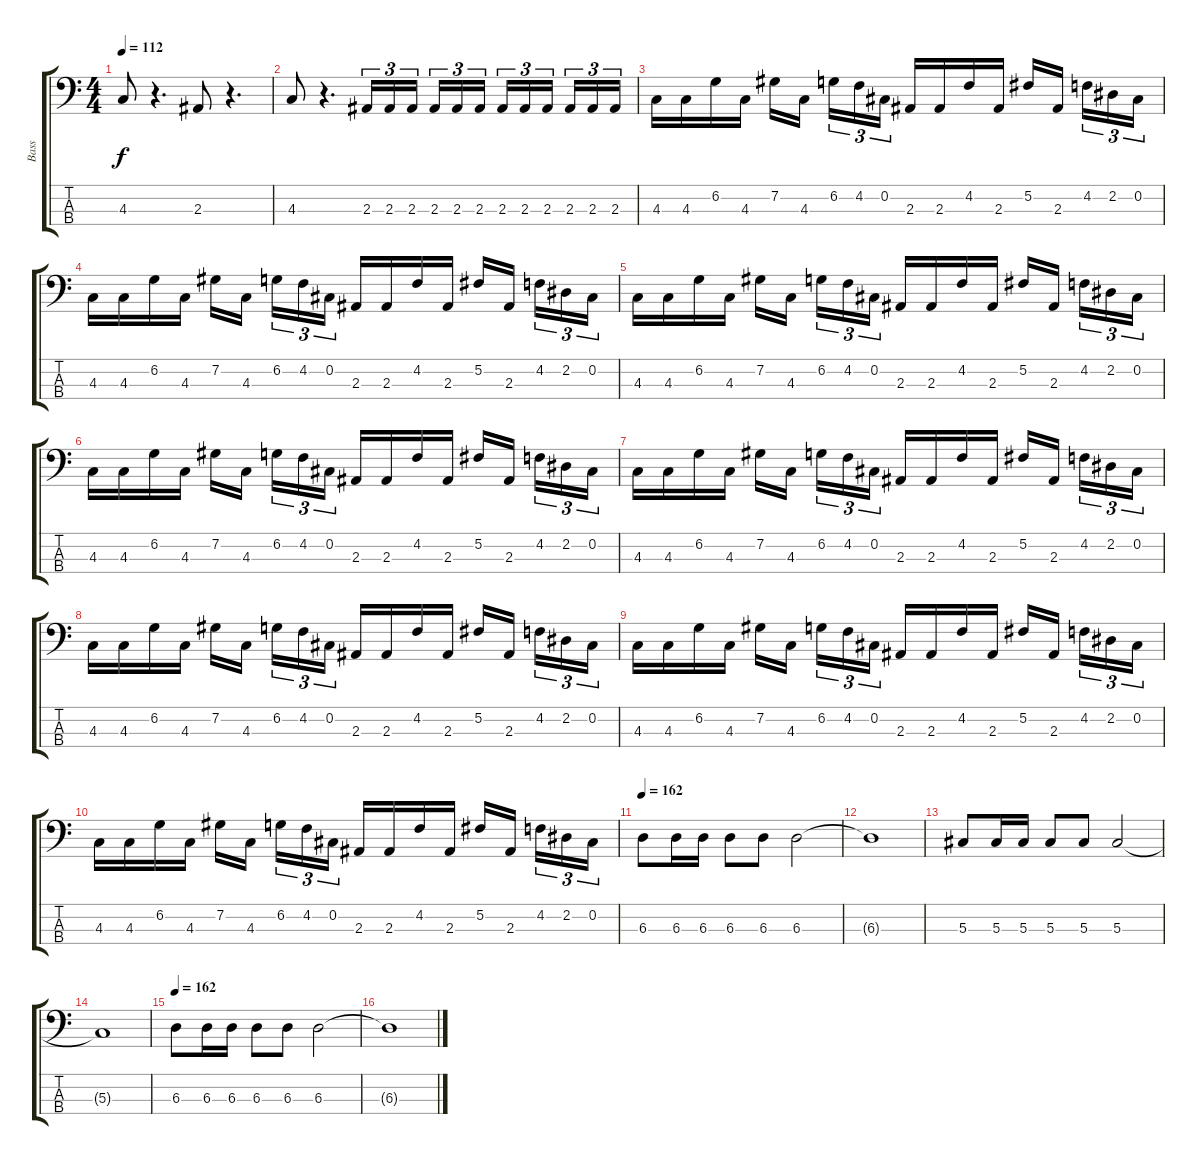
\track ("Bass" "Bass") {instrument electricbasspick}
\staff {score tabs}
\tuning (Gb2 Db2 Ab1 Eb1) {hide}
\ts (4 4)
\tempo 112
\clef f4
\ks c
4.3.8{dy f} r.4{d} 2.3.8 r.4{d} |
4.3.8 r.4{d} 2.3.16{tu (3 2)} 2.3.16{tu (3 2)} 2.3.16{tu (3 2)} 2.3.16{tu (3 2)} 2.3.16{tu (3 2)} 2.3.16{tu (3 2)} 2.3.16{tu (3 2)} 2.3.16{tu (3 2)} 2.3.16{tu (3 2)} 2.3.16{tu (3 2)} 2.3.16{tu (3 2)} 2.3.16{tu (3 2)} |
4.3.16 4.3.16 6.2.16 4.3.16 7.2.16 4.3.16 6.2.16{tu (3 2)} 4.2.16{tu (3 2)} 0.2.16{tu (3 2)} 2.3.16 2.3.16 4.2.16 2.3.16 5.2.16 2.3.16 4.2.16{tu (3 2)} 2.2.16{tu (3 2)} 0.2.16{tu (3 2)} |
4.3.16 4.3.16 6.2.16 4.3.16 7.2.16 4.3.16 6.2.16{tu (3 2)} 4.2.16{tu (3 2)} 0.2.16{tu (3 2)} 2.3.16 2.3.16 4.2.16 2.3.16 5.2.16 2.3.16 4.2.16{tu (3 2)} 2.2.16{tu (3 2)} 0.2.16{tu (3 2)} |
4.3.16 4.3.16 6.2.16 4.3.16 7.2.16 4.3.16 6.2.16{tu (3 2)} 4.2.16{tu (3 2)} 0.2.16{tu (3 2)} 2.3.16 2.3.16 4.2.16 2.3.16 5.2.16 2.3.16 4.2.16{tu (3 2)} 2.2.16{tu (3 2)} 0.2.16{tu (3 2)} |
4.3.16 4.3.16 6.2.16 4.3.16 7.2.16 4.3.16 6.2.16{tu (3 2)} 4.2.16{tu (3 2)} 0.2.16{tu (3 2)} 2.3.16 2.3.16 4.2.16 2.3.16 5.2.16 2.3.16 4.2.16{tu (3 2)} 2.2.16{tu (3 2)} 0.2.16{tu (3 2)} |
4.3.16 4.3.16 6.2.16 4.3.16 7.2.16 4.3.16 6.2.16{tu (3 2)} 4.2.16{tu (3 2)} 0.2.16{tu (3 2)} 2.3.16 2.3.16 4.2.16 2.3.16 5.2.16 2.3.16 4.2.16{tu (3 2)} 2.2.16{tu (3 2)} 0.2.16{tu (3 2)} |
4.3.16 4.3.16 6.2.16 4.3.16 7.2.16 4.3.16 6.2.16{tu (3 2)} 4.2.16{tu (3 2)} 0.2.16{tu (3 2)} 2.3.16 2.3.16 4.2.16 2.3.16 5.2.16 2.3.16 4.2.16{tu (3 2)} 2.2.16{tu (3 2)} 0.2.16{tu (3 2)} |
4.3.16 4.3.16 6.2.16 4.3.16 7.2.16 4.3.16 6.2.16{tu (3 2)} 4.2.16{tu (3 2)} 0.2.16{tu (3 2)} 2.3.16 2.3.16 4.2.16 2.3.16 5.2.16 2.3.16 4.2.16{tu (3 2)} 2.2.16{tu (3 2)} 0.2.16{tu (3 2)} |
4.3.16 4.3.16 6.2.16 4.3.16 7.2.16 4.3.16 6.2.16{tu (3 2)} 4.2.16{tu (3 2)} 0.2.16{tu (3 2)} 2.3.16 2.3.16 4.2.16 2.3.16 5.2.16 2.3.16 4.2.16{tu (3 2)} 2.2.16{tu (3 2)} 0.2.16{tu (3 2)} |
\tempo 162
6.3.8 6.3.16 6.3.16 6.3.8 6.3.8 6.3.2 |
6.3{t}.1 |
5.3.8 5.3.16 5.3.16 5.3.8 5.3.8 5.3.2 |
5.3{t}.1 |
\tempo 162
6.3.8 6.3.16 6.3.16 6.3.8 6.3.8 6.3.2 |
6.3{t}.1
